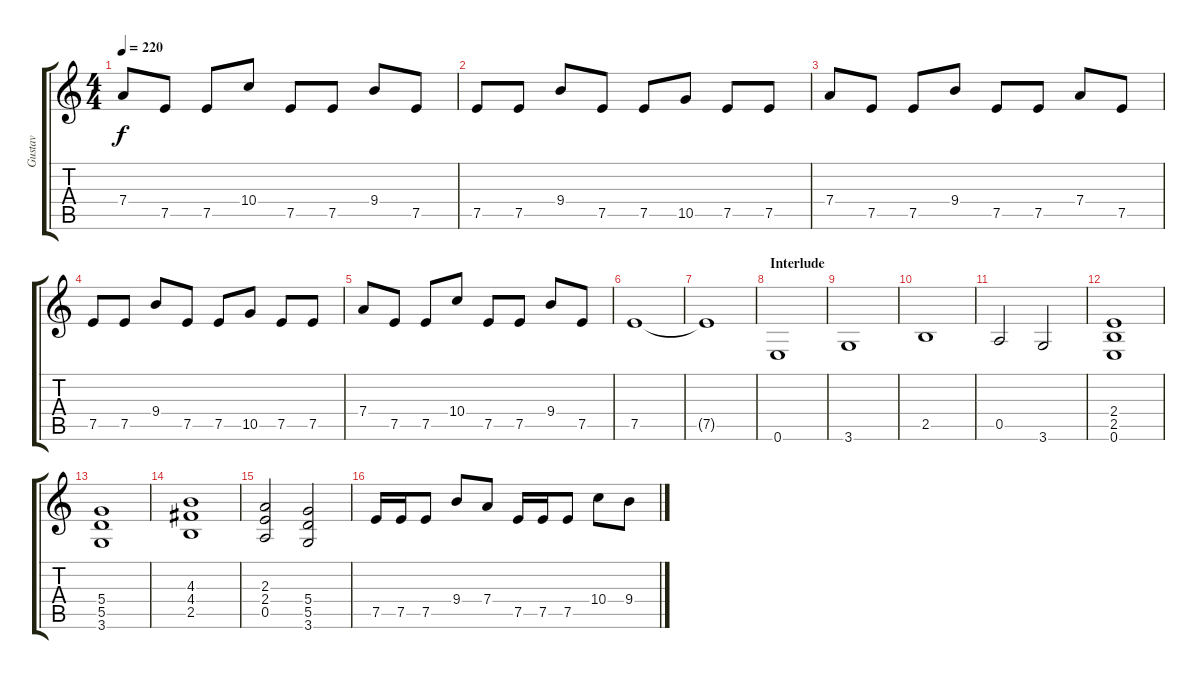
\track ("Gustav" "Gustav") {instrument distortionguitar}
\staff {score tabs}
\tuning (E4 B3 G3 D3 A2 E2) {hide}
\ts (4 4)
\tempo 220
\clef g2
\ks c
7.4.8{dy f} 7.5.8 7.5.8 10.4.8 7.5.8 7.5.8 9.4.8 7.5.8 |
7.5.8 7.5.8 9.4.8 7.5.8 7.5.8 10.5.8 7.5.8 7.5.8 |
7.4.8 7.5.8 7.5.8 9.4.8 7.5.8 7.5.8 7.4.8 7.5.8 |
7.5.8 7.5.8 9.4.8 7.5.8 7.5.8 10.5.8 7.5.8 7.5.8 |
7.4.8 7.5.8 7.5.8 10.4.8 7.5.8 7.5.8 9.4.8 7.5.8 |
7.5.1 |
7.5{t}.1 |
\section ("" "Interlude")
0.6.1 |
3.6.1 |
2.5.1 |
0.5.2 3.6.2 |
(2.4 2.5 0.6).1 |
(5.4 5.5 3.6).1 |
(4.3 4.4 2.5).1 |
(2.3 2.4 0.5).2 (5.4 5.5 3.6).2 |
7.5.16{volume 16} 7.5.16 7.5.8 9.4.8 7.4.8 7.5.16 7.5.16 7.5.8 10.4.8 9.4.8
